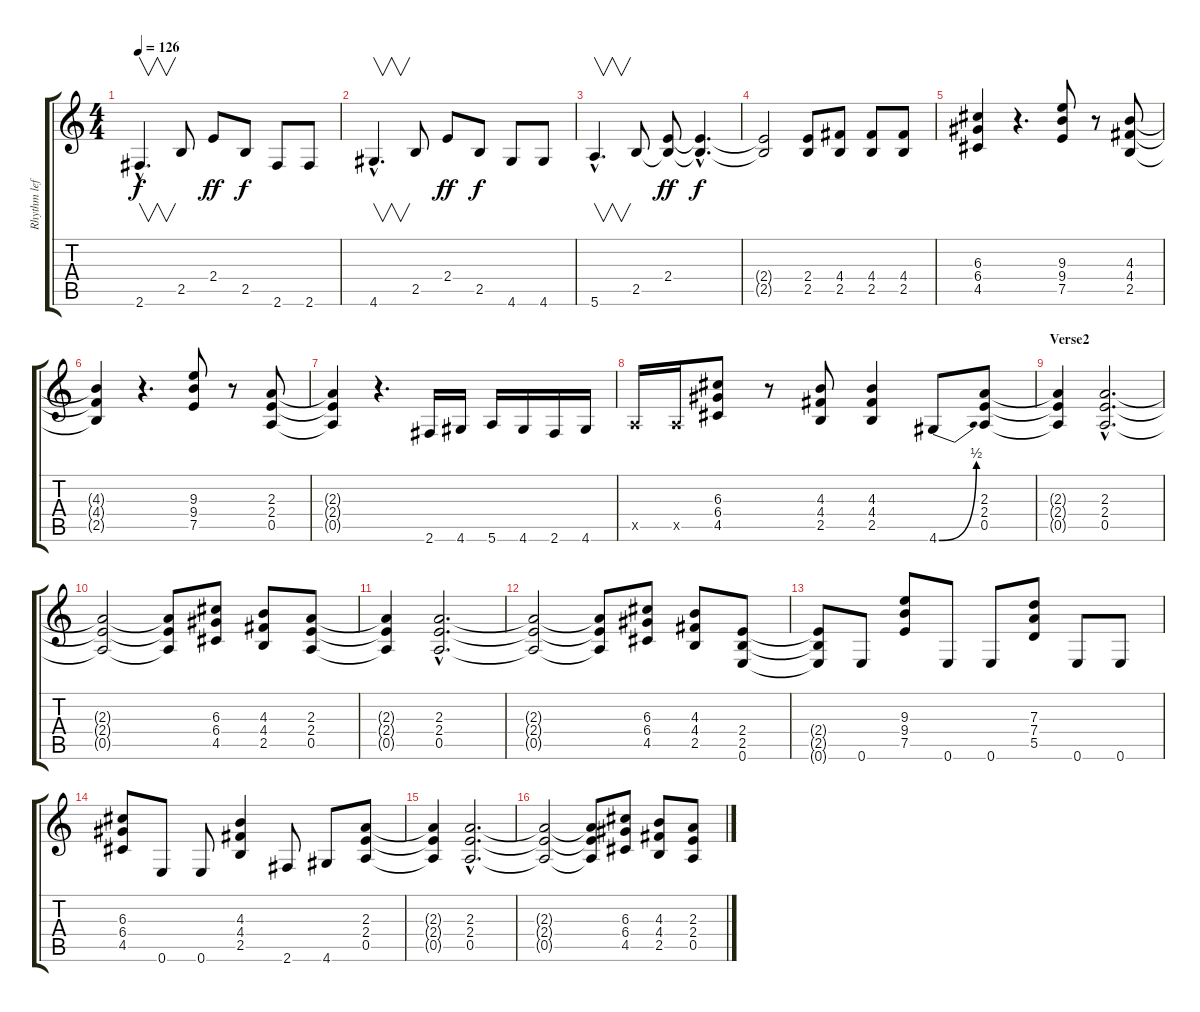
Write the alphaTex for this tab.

\track ("Rhythm left" "Rhythm lef") {instrument overdrivenguitar}
\staff {score tabs}
\tuning (E4 B3 G3 D3 A2 E2) {hide}
\ts (4 4)
\tempo 126
\clef g2
\ks c
2.6{hac}.4{v d dy f} 2.5.8 2.4.8{dy ff} 2.5.8{dy f} 2.6.8 2.6.8 |
4.6{hac}.4{v d} 2.5.8 2.4.8{dy ff} 2.5.8{dy f} 4.6.8 4.6.8 |
5.6{hac}.4{v d} 2.5.8 (2.4 2.5{t}).8{dy ff} (2.4{hac t} 2.5{hac t}).4{d dy f} |
(2.4{t} 2.5{t}).2 (2.4 2.5).8 (4.4 2.5).8 (4.4 2.5).8 (4.4 2.5).8 |
(6.3 6.4 4.5).4 r.4{d} (9.3 9.4 7.5).8 r.8 (4.3 4.4 2.5).8 |
(4.3{t} 4.4{t} 2.5{t}).4 r.4{d} (9.3 9.4 7.5).8 r.8 (2.3 2.4 0.5).8 |
(2.3{t} 2.4{t} 0.5{t}).4 r.4{d} 2.6.16 4.6.16 5.6.16 4.6.16 2.6.16 4.6.16 |
0.5{x}.16 0.5{x}.16 (6.3 6.4 4.5).8 r.8 (4.3 4.4 2.5).8 (4.3 4.4 2.5).4 4.6{be (bend 0 0 60 2)}.8 (2.3 2.4 0.5).8 |
\section ("" "Verse2")
(2.3{t} 2.4{t} 0.5{t}).4 (2.3{hac} 2.4{hac} 0.5{hac}).2{d} |
(2.3{t} 2.4{t} 0.5{t}).2 (2.3{t} 2.4{t} 0.5{t}).8 (6.3 6.4 4.5).8 (4.3 4.4 2.5).8 (2.3 2.4 0.5).8 |
(2.3{t} 2.4{t} 0.5{t}).4 (2.3{hac} 2.4{hac} 0.5{hac}).2{d} |
(2.3{t} 2.4{t} 0.5{t}).2 (2.3{t} 2.4{t} 0.5{t}).8 (6.3 6.4 4.5).8 (4.3 4.4 2.5).8 (2.4 2.5 0.6).8 |
(2.4{t} 2.5{t} 0.6{t}).8 0.6.8 (9.3 9.4 7.5).8 0.6.8 0.6.8 (7.3 7.4 5.5).8 0.6.8 0.6.8 |
(6.3 6.4 4.5).8 0.6.8 0.6.8 (4.3 4.4 2.5).4 2.6.8 4.6.8 (2.3 2.4 0.5).8 |
(2.3{t} 2.4{t} 0.5{t}).4 (2.3{hac} 2.4{hac} 0.5{hac}).2{d} |
(2.3{t} 2.4{t} 0.5{t}).2 (2.3{t} 2.4{t} 0.5{t}).8 (6.3 6.4 4.5).8 (4.3 4.4 2.5).8 (2.3 2.4 0.5).8
